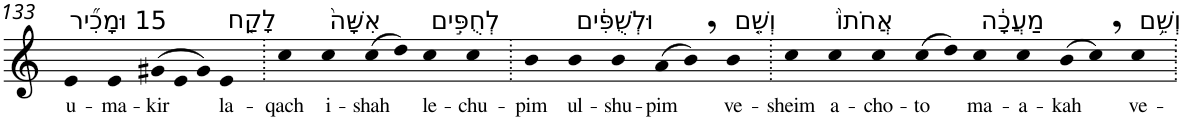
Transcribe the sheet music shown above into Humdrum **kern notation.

**kern	**text
*part1	*part1
*staff1	*staff1
*I"Piano	*
*I'Pno	*
!!LO:PB:g=z
*clefG2	*
*k[]	*
=133	=133
!LO:TX:a:t=15 וּמָכִ֞יר	!
!	!LO:LY:b
4e	u-
!	!LO:LY:b
4e	-ma-
*Xtuplet	*
!	!LO:LY:b
(>12g#X	-kir
12e	.
12g#)	.
!LO:TX:a:t=לָקַ֤ח	!
!	!LO:LY:b
4e	la-
=134.	=134.
!	!LO:LY:b
4cc	-qach
!LO:TX:a:t=אִשָּׁה֙	!
!	!LO:LY:b
4cc	i-
!	!LO:LY:b
(>8cc	-shah
8dd)	.
!LO:TX:a:t=לְחֻפִּ֣ים	!
!	!LO:LY:b
4cc	le-
!	!LO:LY:b
4cc	-chu-
=135.	=135.
!	!LO:LY:b
4b	-pim
!LO:TX:a:t=וּלְשֻׁפִּ֔ים	!
!	!LO:LY:b
4b	ul-
!	!LO:LY:b
4b	-shu-
!	!LO:LY:b
(>8a	-pim
8b,)	.
!LO:TX:a:t=וְשֵׁ֤ם	!
!	!LO:LY:b
4b	ve-
=136.	=136.
!	!LO:LY:b
4cc	-sheim
!LO:TX:a:t=אֲחֹתוֹ֙	!
!	!LO:LY:b
4cc	a-
!	!LO:LY:b
4cc	-cho-
!	!LO:LY:b
(>8cc	-to
8dd)	.
!LO:TX:a:t=מַעֲכָ֔ה	!
!	!LO:LY:b
4cc	ma-
!	!LO:LY:b
4cc	-a-
!	!LO:LY:b
(>8b	-kah
8cc,)	.
!LO:TX:a:t=וְשֵׁ֥ם	!
!	!LO:LY:b
4cc	ve-
=.	=.
*-	*-
